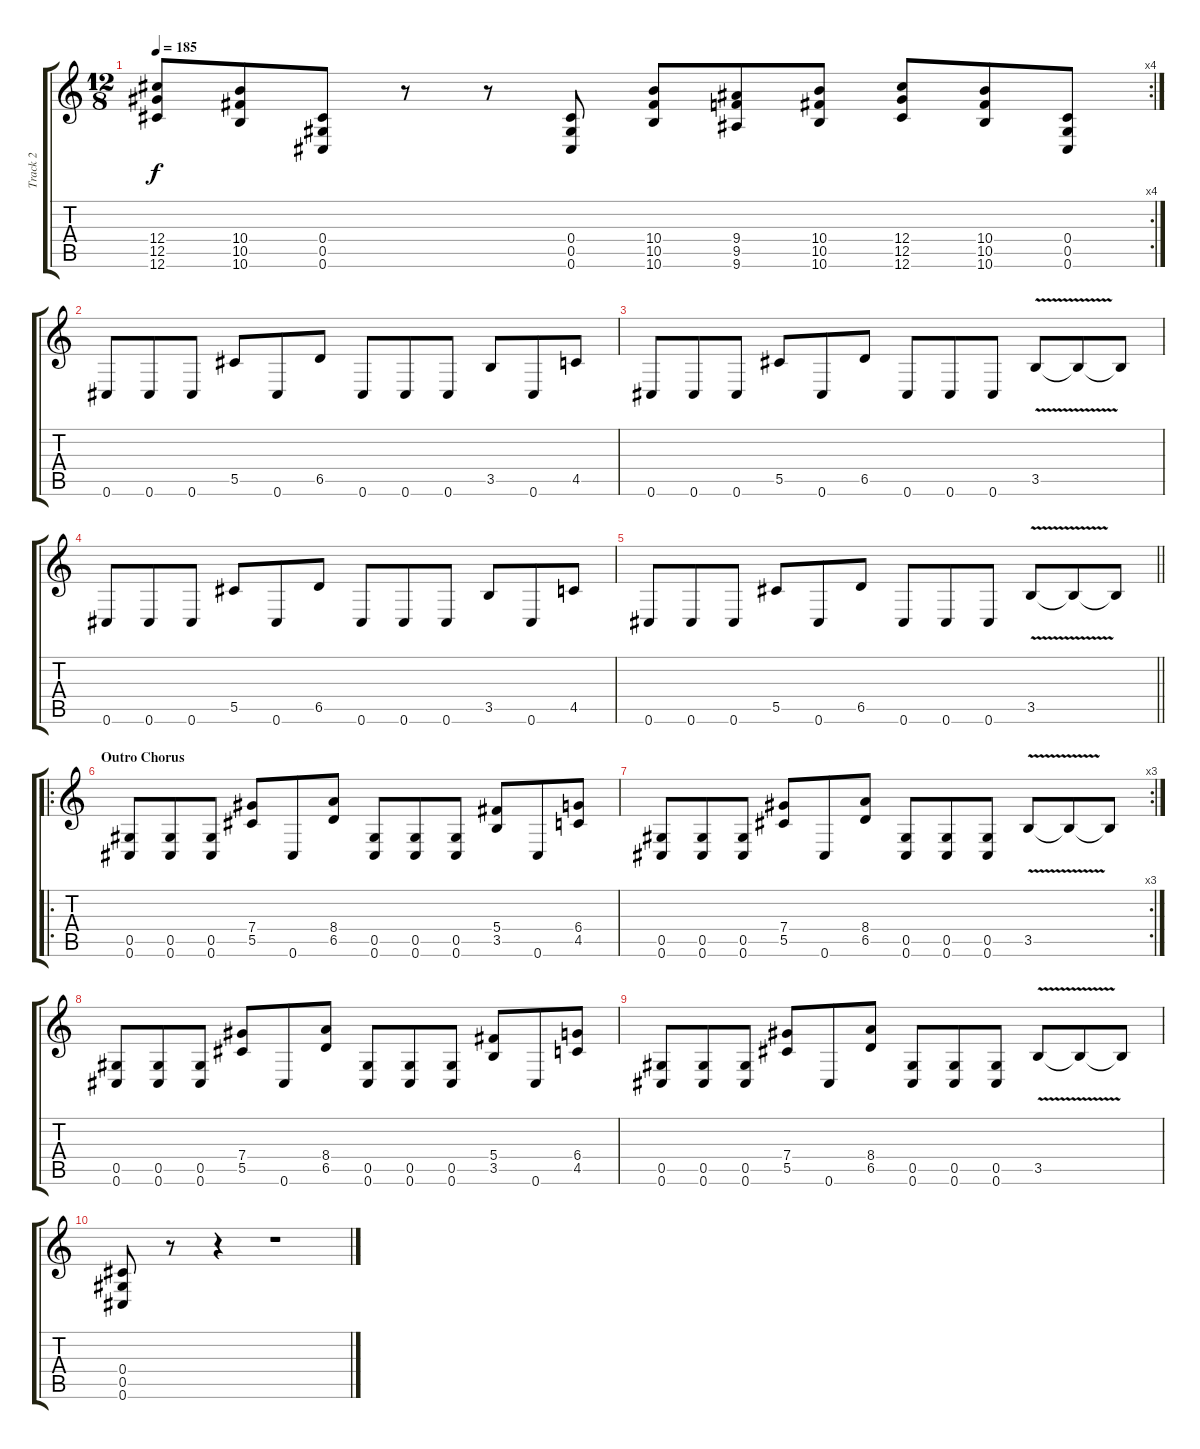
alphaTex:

\track ("Track 2" "Track 2") {instrument distortionguitar}
\staff {score tabs}
\tuning (Eb4 Bb3 Gb3 Db3 Ab2 Db2) {hide}
\rc 4
\ts (12 8)
\tempo 185
\clef g2
\ks c
(12.4 12.5 12.6).8{dy f} (10.4 10.5 10.6).8 (0.4 0.5 0.6).8 r.8 r.8 (0.4 0.5 0.6).8 (10.4 10.5 10.6).8 (9.4 9.5 9.6).8 (10.4 10.5 10.6).8 (12.4 12.5 12.6).8 (10.4 10.5 10.6).8 (0.4 0.5 0.6).8 |
0.6.8 0.6.8 0.6.8 5.5.8 0.6.8 6.5.8 0.6.8 0.6.8 0.6.8 3.5.8 0.6.8 4.5.8 |
0.6.8 0.6.8 0.6.8 5.5.8 0.6.8 6.5.8 0.6.8 0.6.8 0.6.8 3.5{v}.8 3.5{t}.8 3.5{t}.8 |
0.6.8 0.6.8 0.6.8 5.5.8 0.6.8 6.5.8 0.6.8 0.6.8 0.6.8 3.5.8 0.6.8 4.5.8 |
\barLineRight lightlight
0.6.8 0.6.8 0.6.8 5.5.8 0.6.8 6.5.8 0.6.8 0.6.8 0.6.8 3.5{v}.8 3.5{t}.8 3.5{t}.8 |
\ro
\section ("" "Outro Chorus")
(0.5 0.6).8 (0.5 0.6).8 (0.5 0.6).8 (7.4 5.5).8 0.6.8 (8.4 6.5).8 (0.5 0.6).8 (0.5 0.6).8 (0.5 0.6).8 (5.4 3.5).8 0.6.8 (6.4 4.5).8 |
\rc 3
(0.5 0.6).8 (0.5 0.6).8 (0.5 0.6).8 (7.4 5.5).8 0.6.8 (8.4 6.5).8 (0.5 0.6).8 (0.5 0.6).8 (0.5 0.6).8 3.5{v}.8 3.5{t}.8 3.5{t}.8 |
(0.5 0.6).8 (0.5 0.6).8 (0.5 0.6).8 (7.4 5.5).8 0.6.8 (8.4 6.5).8 (0.5 0.6).8 (0.5 0.6).8 (0.5 0.6).8 (5.4 3.5).8 0.6.8 (6.4 4.5).8 |
(0.5 0.6).8 (0.5 0.6).8 (0.5 0.6).8 (7.4 5.5).8 0.6.8 (8.4 6.5).8 (0.5 0.6).8 (0.5 0.6).8 (0.5 0.6).8 3.5{v}.8 3.5{t}.8 3.5{t}.8 |
(0.4 0.5 0.6).8 r.8 r.4 r.1
